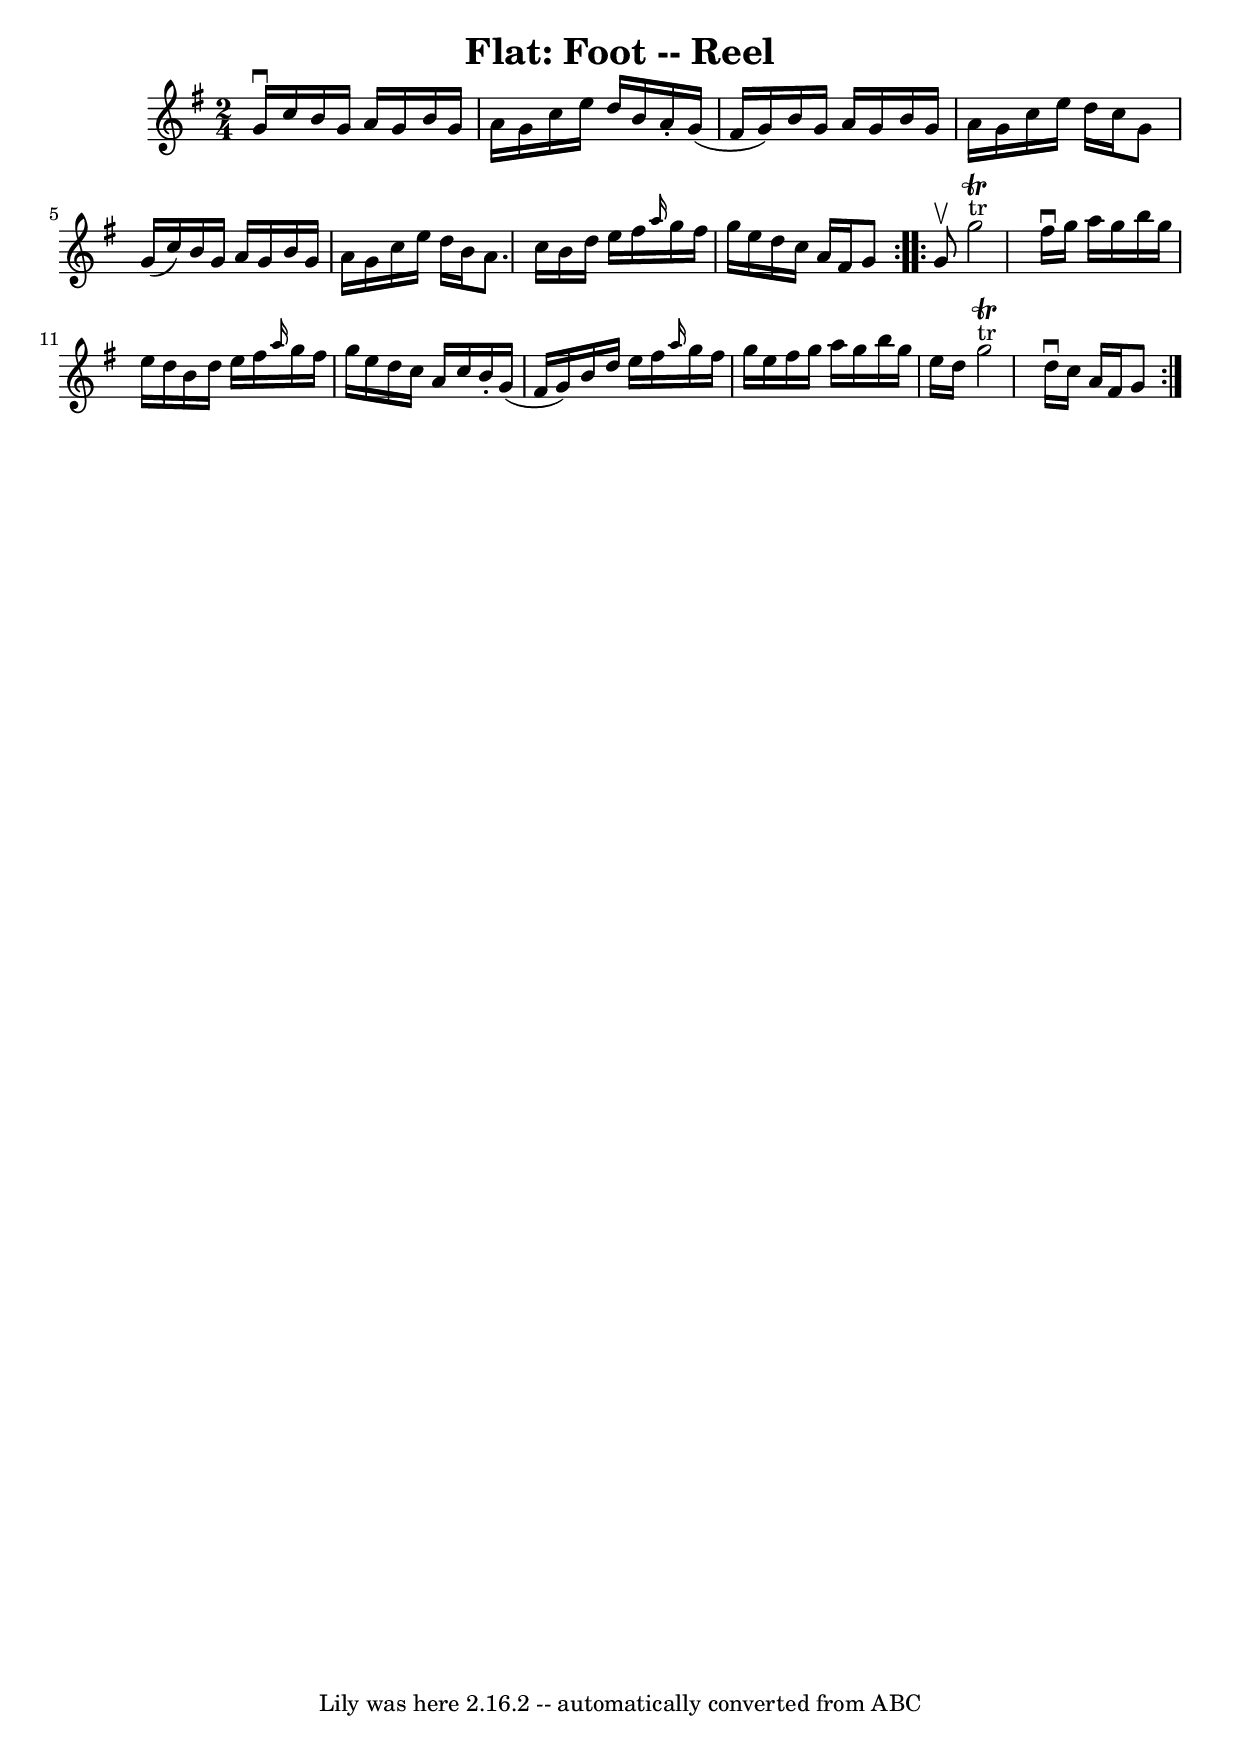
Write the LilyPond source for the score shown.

\version "2.16.2"
\include "Mammoth.ily"
\header {
	%% book = "Ryan's Mammoth Collection"
	crossRefNumber = "1"
	footnotes = "\\\\273"
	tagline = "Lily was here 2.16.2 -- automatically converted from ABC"
	title = "Flat: Foot -- Reel"
}
voicedefault =  {


\repeat volta 2 {
\time 2/4 
\key g \major g'16^\downbow c''16  |
 b'16 g'16    
a'16 g'16 b'16 g'16 a'16 g'16    |
 c''16 e''16    
d''16 b'16 a'16 -. g'16 (fis'16 g'16)   |
 b'16    
g'16 a'16 g'16 b'16 g'16 a'16 g'16    |
 c''16    
e''16 d''16 c''16 g'8 g'16 (c''16)   |
 b'16    
g'16 a'16 g'16 b'16 g'16 a'16 g'16    |
 c''16    
e''16 d''16 b'16 a'8. c''16    |
 b'16 d''16 e''16    
fis''16  \grace { a''16  } g''16 fis''16 g''16 e''16    |
  
 d''16 c''16 a'16 fis'16 g'8  }     \repeat volta 2 { g'8^\upbow 
|
 g''2^"tr"^\trill   |
 fis''16^\downbow g''16    
a''16 g''16 b''16 g''16 e''16 d''16    |
 b'16 d''16  
 e''16 fis''16  \grace { a''16  } g''16 fis''16 g''16 e''16   
 |
 d''16 c''16 a'16 c''16 b'16 -. g'16 (fis'16    
g'16)   |
 b'16 d''16 e''16 fis''16  \grace { a''16  } 
 g''16 fis''16 g''16 e''16    |
 fis''16 g''16 a''16    
g''16 b''16 g''16 e''16 d''16    |
 g''2^"tr"^\trill   
|
 d''16^\downbow c''16 a'16 fis'16 g'8  }   
}

\score{
    <<

	\context Staff="default"
	{
	    \voicedefault 
	}

    >>
	\layout {
	}
	\midi {}
}
